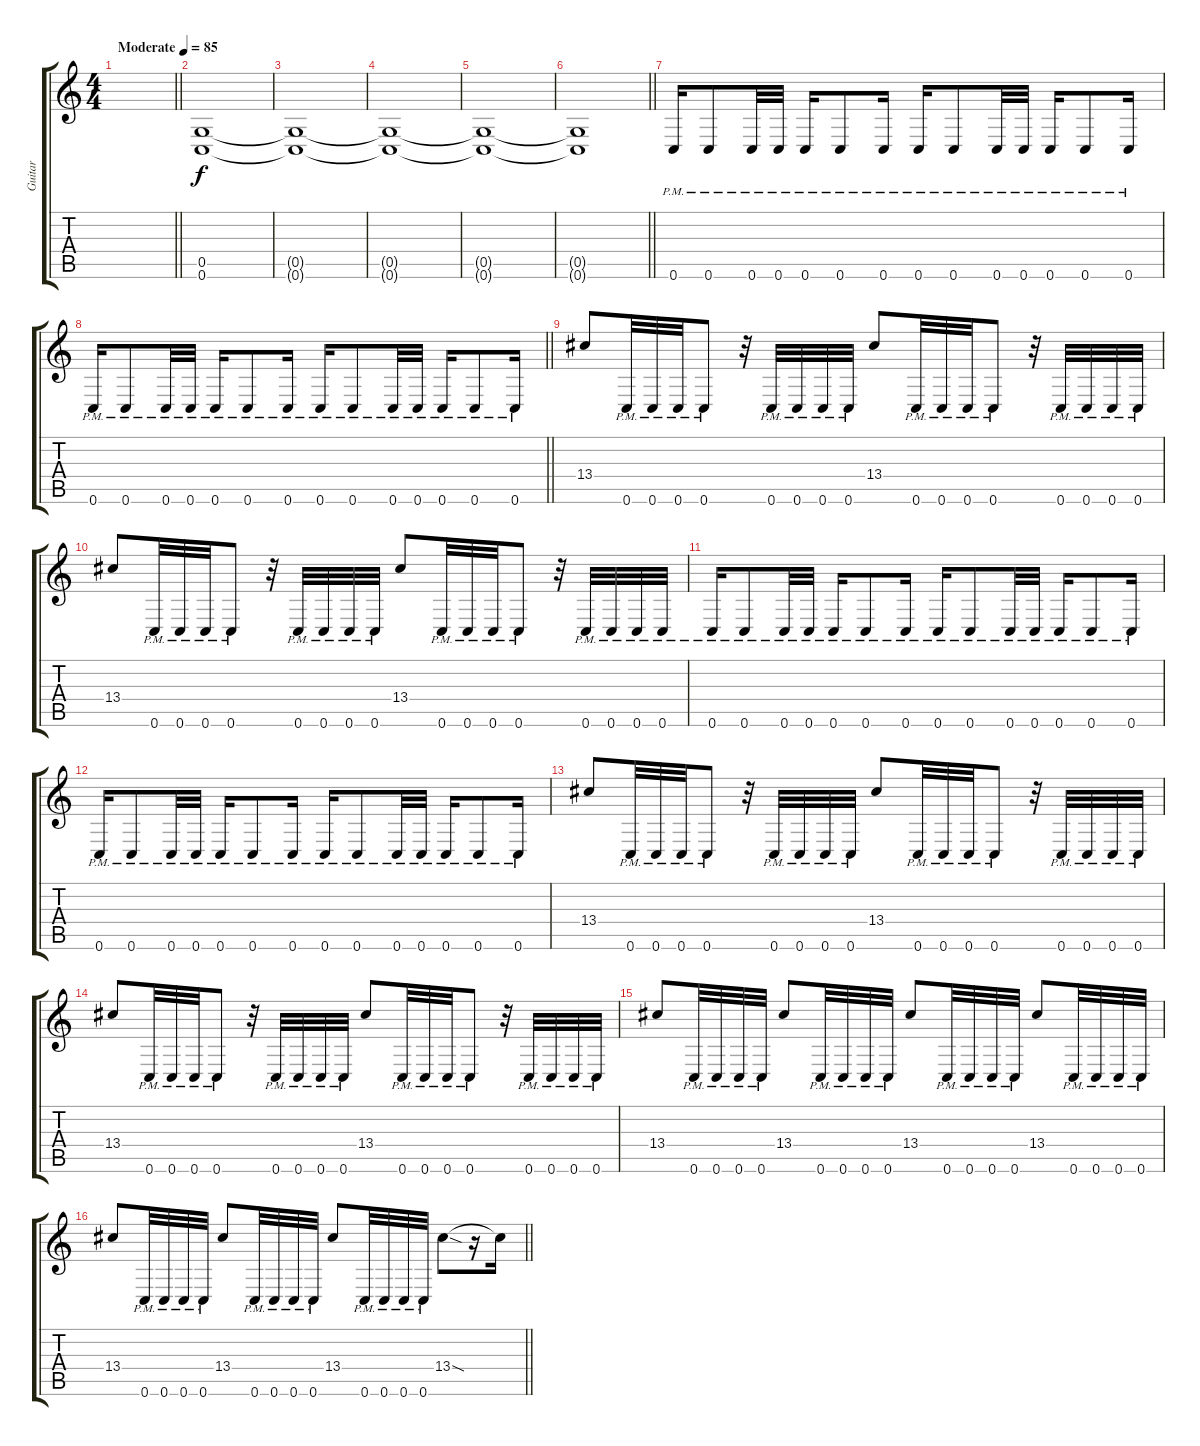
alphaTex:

\track ("Guitar" "Guitar") {instrument distortionguitar}
\staff {score tabs}
\tuning (D4 A3 F3 C3 G2 C2) {hide}
\ts (4 4)
\tempo (85 "Moderate")
\clef g2
\barLineRight lightlight
\ks c
|
\section ("" "")
(0.5 0.6).1{volume 13} |
(0.5{t} 0.6{t}).1 |
(0.5{t} 0.6{t}).1 |
(0.5{t} 0.6{t}).1 |
\barLineRight lightlight
(0.5{t} 0.6{t}).1 |
\section ("" "")
0.6{pm}.16{volume 13 balance 0} 0.6{pm}.8 0.6{pm}.32 0.6{pm}.32 0.6{pm}.16 0.6{pm}.8 0.6{pm}.16 0.6{pm}.16 0.6{pm}.8 0.6{pm}.32 0.6{pm}.32 0.6{pm}.16 0.6{pm}.8 0.6{pm}.16 |
\barLineRight lightlight
0.6{pm}.16 0.6{pm}.8 0.6{pm}.32 0.6{pm}.32 0.6{pm}.16 0.6{pm}.8 0.6{pm}.16 0.6{pm}.16 0.6{pm}.8 0.6{pm}.32 0.6{pm}.32 0.6{pm}.16 0.6{pm}.8 0.6{pm}.16 |
\section ("" "")
13.4.8 0.6{pm}.32 0.6{pm}.32 0.6{pm}.32 0.6{pm}.8 r.32 0.6{pm}.32 0.6{pm}.32 0.6{pm}.32 0.6{pm}.32 13.4.8 0.6{pm}.32 0.6{pm}.32 0.6{pm}.32 0.6{pm}.8 r.32 0.6{pm}.32 0.6{pm}.32 0.6{pm}.32 0.6{pm}.32 |
13.4.8 0.6{pm}.32 0.6{pm}.32 0.6{pm}.32 0.6{pm}.8 r.32 0.6{pm}.32 0.6{pm}.32 0.6{pm}.32 0.6{pm}.32 13.4.8 0.6{pm}.32 0.6{pm}.32 0.6{pm}.32 0.6{pm}.8 r.32 0.6{pm}.32 0.6{pm}.32 0.6{pm}.32 0.6{pm}.32 |
0.6{pm}.16 0.6{pm}.8 0.6{pm}.32 0.6{pm}.32 0.6{pm}.16 0.6{pm}.8 0.6{pm}.16 0.6{pm}.16 0.6{pm}.8 0.6{pm}.32 0.6{pm}.32 0.6{pm}.16 0.6{pm}.8 0.6{pm}.16 |
0.6{pm}.16 0.6{pm}.8 0.6{pm}.32 0.6{pm}.32 0.6{pm}.16 0.6{pm}.8 0.6{pm}.16 0.6{pm}.16 0.6{pm}.8 0.6{pm}.32 0.6{pm}.32 0.6{pm}.16 0.6{pm}.8 0.6{pm}.16 |
13.4.8 0.6{pm}.32 0.6{pm}.32 0.6{pm}.32 0.6{pm}.8 r.32 0.6{pm}.32 0.6{pm}.32 0.6{pm}.32 0.6{pm}.32 13.4.8 0.6{pm}.32 0.6{pm}.32 0.6{pm}.32 0.6{pm}.8 r.32 0.6{pm}.32 0.6{pm}.32 0.6{pm}.32 0.6{pm}.32 |
13.4.8 0.6{pm}.32 0.6{pm}.32 0.6{pm}.32 0.6{pm}.8 r.32 0.6{pm}.32 0.6{pm}.32 0.6{pm}.32 0.6{pm}.32 13.4.8 0.6{pm}.32 0.6{pm}.32 0.6{pm}.32 0.6{pm}.8 r.32 0.6{pm}.32 0.6{pm}.32 0.6{pm}.32 0.6{pm}.32 |
13.4.8 0.6{pm}.32 0.6{pm}.32 0.6{pm}.32 0.6{pm}.32 13.4.8 0.6{pm}.32 0.6{pm}.32 0.6{pm}.32 0.6{pm}.32 13.4.8 0.6{pm}.32 0.6{pm}.32 0.6{pm}.32 0.6{pm}.32 13.4.8 0.6{pm}.32 0.6{pm}.32 0.6{pm}.32 0.6{pm}.32 |
\barLineRight lightlight
13.4.8 0.6{pm}.32 0.6{pm}.32 0.6{pm}.32 0.6{pm}.32 13.4.8 0.6{pm}.32 0.6{pm}.32 0.6{pm}.32 0.6{pm}.32 13.4.8 0.6{pm}.32 0.6{pm}.32 0.6{pm}.32 0.6{pm}.32 13.4{sod}.8 r.16 13.4{t}.16
